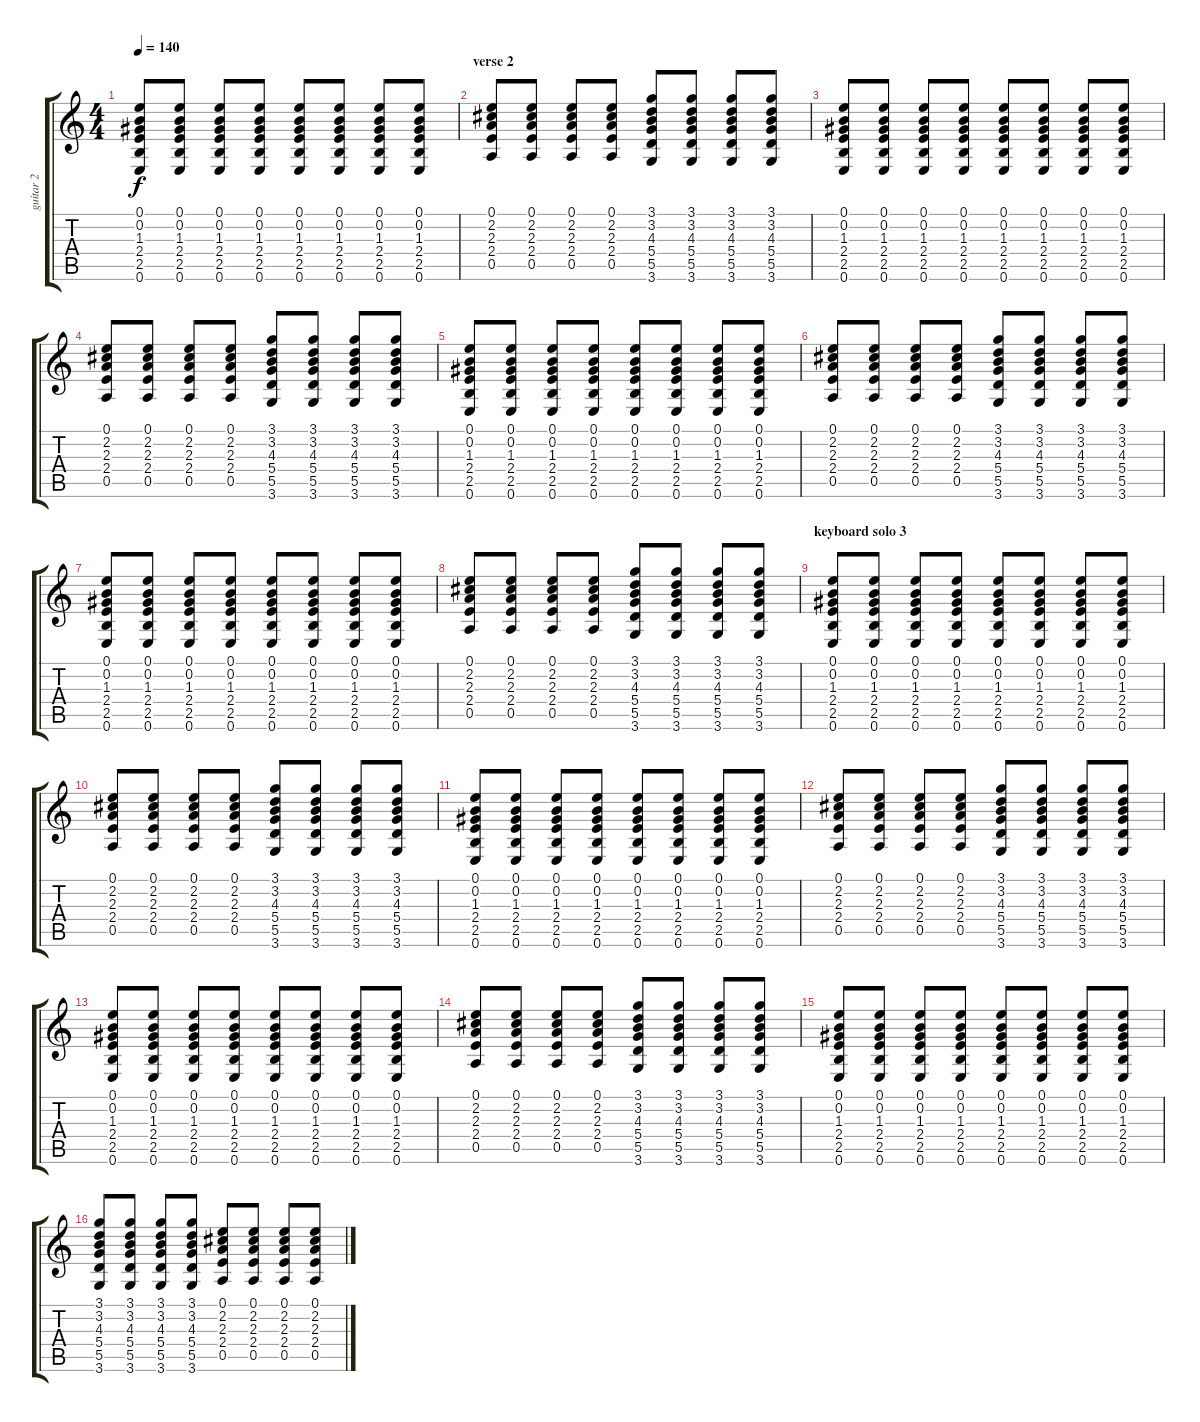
\track ("guitar 2" "guitar 2") {instrument distortionguitar}
\staff {score tabs}
\tuning (E4 B3 G3 D3 A2 E2) {hide}
\ts (4 4)
\tempo 140
\clef g2
\ks c
(0.1 0.2 1.3 2.4 2.5 0.6).8{dy f} (0.1 0.2 1.3 2.4 2.5 0.6).8 (0.1 0.2 1.3 2.4 2.5 0.6).8 (0.1 0.2 1.3 2.4 2.5 0.6).8 (0.1 0.2 1.3 2.4 2.5 0.6).8 (0.1 0.2 1.3 2.4 2.5 0.6).8 (0.1 0.2 1.3 2.4 2.5 0.6).8 (0.1 0.2 1.3 2.4 2.5 0.6).8 |
\section ("" "verse 2")
(0.1 2.2 2.3 2.4 0.5).8 (0.1 2.2 2.3 2.4 0.5).8 (0.1 2.2 2.3 2.4 0.5).8 (0.1 2.2 2.3 2.4 0.5).8 (3.1 3.2 4.3 5.4 5.5 3.6).8 (3.1 3.2 4.3 5.4 5.5 3.6).8 (3.1 3.2 4.3 5.4 5.5 3.6).8 (3.1 3.2 4.3 5.4 5.5 3.6).8 |
(0.1 0.2 1.3 2.4 2.5 0.6).8 (0.1 0.2 1.3 2.4 2.5 0.6).8 (0.1 0.2 1.3 2.4 2.5 0.6).8 (0.1 0.2 1.3 2.4 2.5 0.6).8 (0.1 0.2 1.3 2.4 2.5 0.6).8 (0.1 0.2 1.3 2.4 2.5 0.6).8 (0.1 0.2 1.3 2.4 2.5 0.6).8 (0.1 0.2 1.3 2.4 2.5 0.6).8 |
(0.1 2.2 2.3 2.4 0.5).8 (0.1 2.2 2.3 2.4 0.5).8 (0.1 2.2 2.3 2.4 0.5).8 (0.1 2.2 2.3 2.4 0.5).8 (3.1 3.2 4.3 5.4 5.5 3.6).8 (3.1 3.2 4.3 5.4 5.5 3.6).8 (3.1 3.2 4.3 5.4 5.5 3.6).8 (3.1 3.2 4.3 5.4 5.5 3.6).8 |
(0.1 0.2 1.3 2.4 2.5 0.6).8 (0.1 0.2 1.3 2.4 2.5 0.6).8 (0.1 0.2 1.3 2.4 2.5 0.6).8 (0.1 0.2 1.3 2.4 2.5 0.6).8 (0.1 0.2 1.3 2.4 2.5 0.6).8 (0.1 0.2 1.3 2.4 2.5 0.6).8 (0.1 0.2 1.3 2.4 2.5 0.6).8 (0.1 0.2 1.3 2.4 2.5 0.6).8 |
(0.1 2.2 2.3 2.4 0.5).8 (0.1 2.2 2.3 2.4 0.5).8 (0.1 2.2 2.3 2.4 0.5).8 (0.1 2.2 2.3 2.4 0.5).8 (3.1 3.2 4.3 5.4 5.5 3.6).8 (3.1 3.2 4.3 5.4 5.5 3.6).8 (3.1 3.2 4.3 5.4 5.5 3.6).8 (3.1 3.2 4.3 5.4 5.5 3.6).8 |
(0.1 0.2 1.3 2.4 2.5 0.6).8 (0.1 0.2 1.3 2.4 2.5 0.6).8 (0.1 0.2 1.3 2.4 2.5 0.6).8 (0.1 0.2 1.3 2.4 2.5 0.6).8 (0.1 0.2 1.3 2.4 2.5 0.6).8 (0.1 0.2 1.3 2.4 2.5 0.6).8 (0.1 0.2 1.3 2.4 2.5 0.6).8 (0.1 0.2 1.3 2.4 2.5 0.6).8 |
(0.1 2.2 2.3 2.4 0.5).8 (0.1 2.2 2.3 2.4 0.5).8 (0.1 2.2 2.3 2.4 0.5).8 (0.1 2.2 2.3 2.4 0.5).8 (3.1 3.2 4.3 5.4 5.5 3.6).8 (3.1 3.2 4.3 5.4 5.5 3.6).8 (3.1 3.2 4.3 5.4 5.5 3.6).8 (3.1 3.2 4.3 5.4 5.5 3.6).8 |
\section ("" "keyboard solo 3")
(0.1 0.2 1.3 2.4 2.5 0.6).8 (0.1 0.2 1.3 2.4 2.5 0.6).8 (0.1 0.2 1.3 2.4 2.5 0.6).8 (0.1 0.2 1.3 2.4 2.5 0.6).8 (0.1 0.2 1.3 2.4 2.5 0.6).8 (0.1 0.2 1.3 2.4 2.5 0.6).8 (0.1 0.2 1.3 2.4 2.5 0.6).8 (0.1 0.2 1.3 2.4 2.5 0.6).8 |
(0.1 2.2 2.3 2.4 0.5).8 (0.1 2.2 2.3 2.4 0.5).8 (0.1 2.2 2.3 2.4 0.5).8 (0.1 2.2 2.3 2.4 0.5).8 (3.1 3.2 4.3 5.4 5.5 3.6).8 (3.1 3.2 4.3 5.4 5.5 3.6).8 (3.1 3.2 4.3 5.4 5.5 3.6).8 (3.1 3.2 4.3 5.4 5.5 3.6).8 |
(0.1 0.2 1.3 2.4 2.5 0.6).8 (0.1 0.2 1.3 2.4 2.5 0.6).8 (0.1 0.2 1.3 2.4 2.5 0.6).8 (0.1 0.2 1.3 2.4 2.5 0.6).8 (0.1 0.2 1.3 2.4 2.5 0.6).8 (0.1 0.2 1.3 2.4 2.5 0.6).8 (0.1 0.2 1.3 2.4 2.5 0.6).8 (0.1 0.2 1.3 2.4 2.5 0.6).8 |
(0.1 2.2 2.3 2.4 0.5).8 (0.1 2.2 2.3 2.4 0.5).8 (0.1 2.2 2.3 2.4 0.5).8 (0.1 2.2 2.3 2.4 0.5).8 (3.1 3.2 4.3 5.4 5.5 3.6).8 (3.1 3.2 4.3 5.4 5.5 3.6).8 (3.1 3.2 4.3 5.4 5.5 3.6).8 (3.1 3.2 4.3 5.4 5.5 3.6).8 |
(0.1 0.2 1.3 2.4 2.5 0.6).8 (0.1 0.2 1.3 2.4 2.5 0.6).8 (0.1 0.2 1.3 2.4 2.5 0.6).8 (0.1 0.2 1.3 2.4 2.5 0.6).8 (0.1 0.2 1.3 2.4 2.5 0.6).8 (0.1 0.2 1.3 2.4 2.5 0.6).8 (0.1 0.2 1.3 2.4 2.5 0.6).8 (0.1 0.2 1.3 2.4 2.5 0.6).8 |
(0.1 2.2 2.3 2.4 0.5).8 (0.1 2.2 2.3 2.4 0.5).8 (0.1 2.2 2.3 2.4 0.5).8 (0.1 2.2 2.3 2.4 0.5).8 (3.1 3.2 4.3 5.4 5.5 3.6).8 (3.1 3.2 4.3 5.4 5.5 3.6).8 (3.1 3.2 4.3 5.4 5.5 3.6).8 (3.1 3.2 4.3 5.4 5.5 3.6).8 |
(0.1 0.2 1.3 2.4 2.5 0.6).8 (0.1 0.2 1.3 2.4 2.5 0.6).8 (0.1 0.2 1.3 2.4 2.5 0.6).8 (0.1 0.2 1.3 2.4 2.5 0.6).8 (0.1 0.2 1.3 2.4 2.5 0.6).8 (0.1 0.2 1.3 2.4 2.5 0.6).8 (0.1 0.2 1.3 2.4 2.5 0.6).8 (0.1 0.2 1.3 2.4 2.5 0.6).8 |
(3.1 3.2 4.3 5.4 5.5 3.6).8 (3.1 3.2 4.3 5.4 5.5 3.6).8 (3.1 3.2 4.3 5.4 5.5 3.6).8 (3.1 3.2 4.3 5.4 5.5 3.6).8 (0.1 2.2 2.3 2.4 0.5).8 (0.1 2.2 2.3 2.4 0.5).8 (0.1 2.2 2.3 2.4 0.5).8 (0.1 2.2 2.3 2.4 0.5).8
